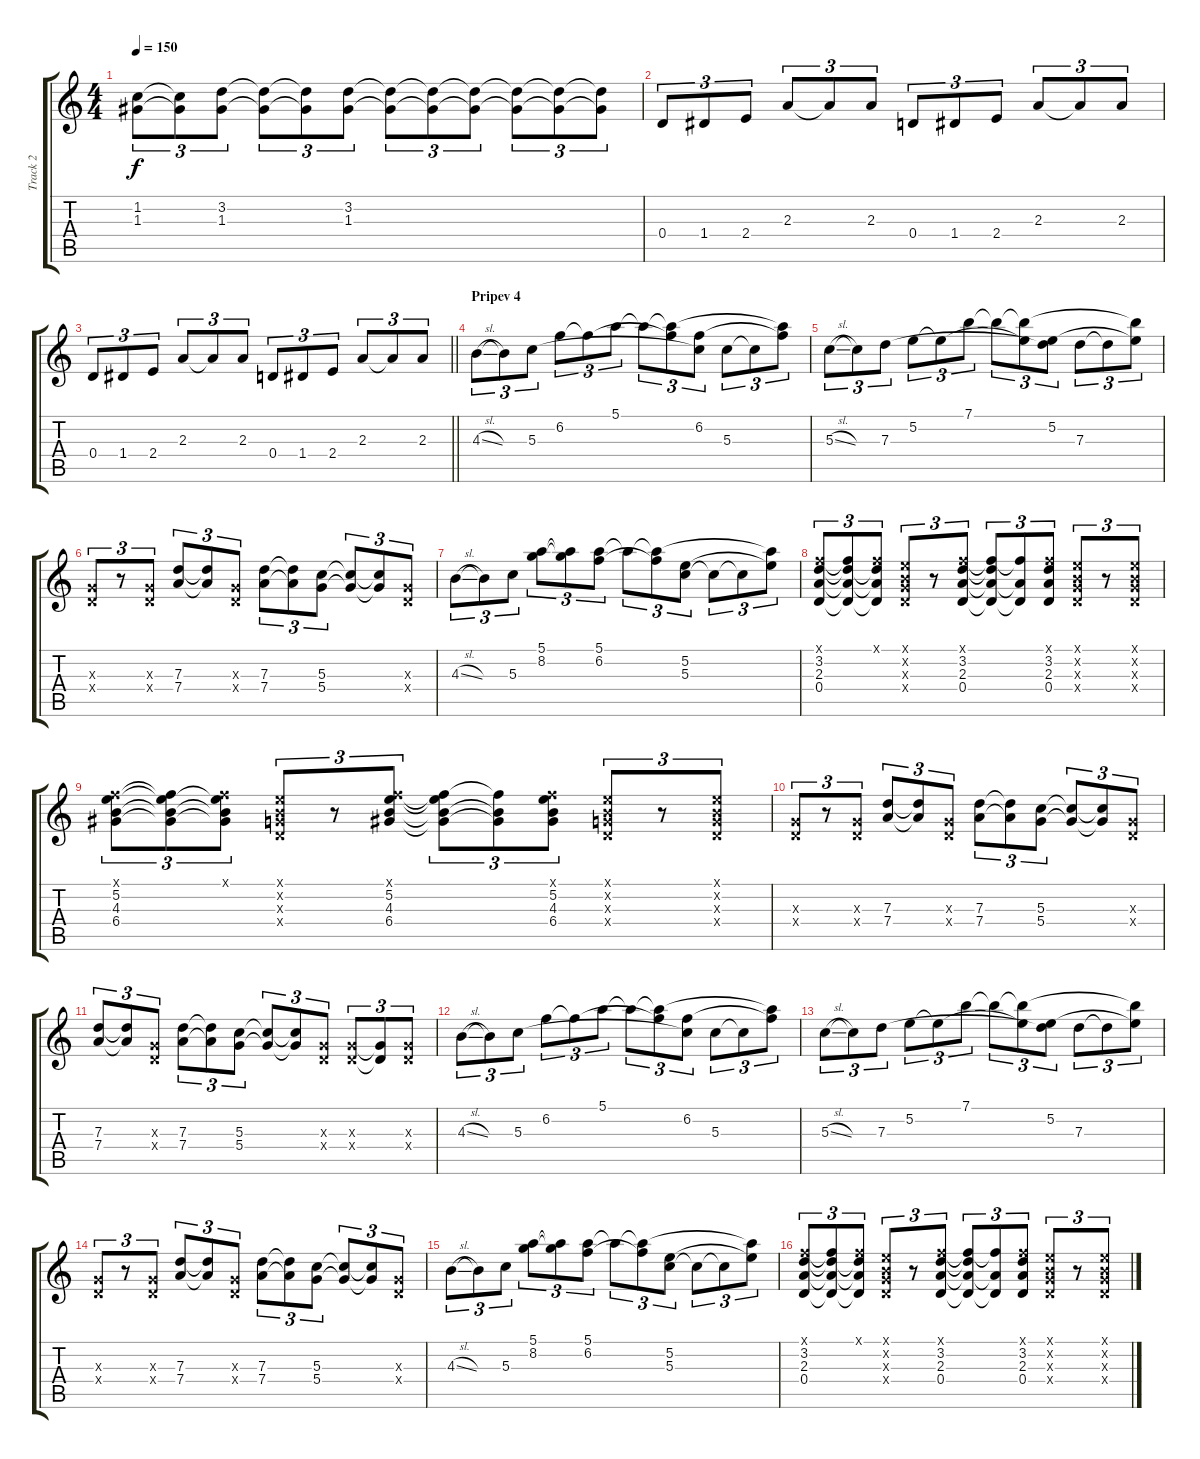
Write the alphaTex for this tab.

\track ("Track 2" "Track 2") {instrument acousticguitarsteel}
\staff {score tabs}
\tuning (E4 B3 G3 D3 A2 E2) {hide}
\ts (4 4)
\tempo 150
\clef g2
\ks c
(1.2 1.3).8{tu (3 2) dy f} (1.2{t} 1.3{t}).8{tu (3 2)} (3.2 1.3).8{tu (3 2)} (3.2{t} 1.3{t}).8{tu (3 2)} (3.2{t} 1.3{t}).8{tu (3 2)} (3.2 1.3).8{tu (3 2)} (3.2{t} 1.3{t}).8{tu (3 2)} (3.2{t} 1.3{t}).8{tu (3 2)} (3.2{t} 1.3{t}).8{tu (3 2)} (3.2{t} 1.3{t}).8{tu (3 2)} (3.2{t} 1.3{t}).8{tu (3 2)} (3.2{t} 1.3{t}).8{tu (3 2)} |
0.4.8{tu (3 2)} 1.4.8{tu (3 2)} 2.4.8{tu (3 2)} 2.3.8{tu (3 2)} 2.3{t}.8{tu (3 2)} 2.3.8{tu (3 2)} 0.4.8{tu (3 2)} 1.4.8{tu (3 2)} 2.4.8{tu (3 2)} 2.3.8{tu (3 2)} 2.3{t}.8{tu (3 2)} 2.3.8{tu (3 2)} |
\barLineRight lightlight
0.4.8{tu (3 2)} 1.4.8{tu (3 2)} 2.4.8{tu (3 2)} 2.3.8{tu (3 2)} 2.3{t}.8{tu (3 2)} 2.3.8{tu (3 2)} 0.4.8{tu (3 2)} 1.4.8{tu (3 2)} 2.4.8{tu (3 2)} 2.3.8{tu (3 2)} 2.3{t}.8{tu (3 2)} 2.3.8{tu (3 2)} |
\section ("" "Pripev 4")
4.3{sl}.8{tu (3 2)} 4.3{t}.8{tu (3 2)} 5.3.8{tu (3 2)} 6.2.8{tu (3 2)} 6.2{t}.8{tu (3 2)} 5.1.8{tu (3 2)} 5.1{t}.8{tu (3 2)} (5.1{t} 6.2{t}).8{tu (3 2)} (6.2 5.3{t}).8{tu (3 2)} 5.3.8{tu (3 2)} 5.3{t}.8{tu (3 2)} (5.1{t} 6.2{t}).8{tu (3 2)} |
5.3{sl}.8{tu (3 2)} 5.3{t}.8{tu (3 2)} 7.3.8{tu (3 2)} 5.2.8{tu (3 2)} 5.2{t}.8{tu (3 2)} 7.1.8{tu (3 2)} 7.1{t}.8{tu (3 2)} (7.1{t} 5.2{t}).8{tu (3 2)} (5.2 7.3{t}).8{tu (3 2)} 7.3.8{tu (3 2)} 7.3{t}.8{tu (3 2)} (7.1{t} 5.2{t}).8{tu (3 2)} |
(0.3{x} 0.4{x}).8{tu (3 2)} r.8{tu (3 2)} (0.3{x} 0.4{x}).8{tu (3 2)} (7.3 7.4).8{tu (3 2)} (7.3{t} 7.4{t}).8{tu (3 2)} (0.3{x} 0.4{x}).8{tu (3 2)} (7.3 7.4).8{tu (3 2)} (7.3{t} 7.4{t}).8{tu (3 2)} (5.3 5.4).8{tu (3 2)} (5.3{t} 5.4{t}).8{tu (3 2)} (5.3{t} 5.4{t}).8{tu (3 2)} (0.3{x} 0.4{x}).8{tu (3 2)} |
4.3{sl}.8{tu (3 2)} 4.3{t}.8{tu (3 2)} 5.3.8{tu (3 2)} (5.1 8.2).8{tu (3 2)} (5.1{t} 8.2{t}).8{tu (3 2)} (5.1 6.2).8{tu (3 2)} 5.1{t}.8{tu (3 2)} (5.1{t} 6.2{t}).8{tu (3 2)} (5.2 5.3).8{tu (3 2)} 5.3{t}.8{tu (3 2)} 5.3{t}.8{tu (3 2)} (5.1{t} 5.2{t}).8{tu (3 2)} |
(1.1{x} 3.2 2.3 0.4).8{tu (3 2)} (1.1{t} 3.2{t} 2.3{t} 0.4{t}).8{tu (3 2)} (1.1{x} 3.2{t} 2.3{t} 0.4{t}).8{tu (3 2)} (0.1{x} 0.2{x} 0.3{x} 0.4{x}).8{tu (3 2)} r.8{tu (3 2)} (1.1{x} 3.2 2.3 0.4).8{tu (3 2)} (1.1{t} 3.2{t} 2.3{t} 0.4{t}).8{tu (3 2)} (1.1{t} 2.3{t} 0.4{t}).8{tu (3 2)} (1.1{x} 3.2 2.3 0.4).8{tu (3 2)} (0.1{x} 0.2{x} 0.3{x} 0.4{x}).8{tu (3 2)} r.8{tu (3 2)} (0.1{x} 0.2{x} 0.3{x} 0.4{x}).8{tu (3 2)} |
(1.1{x} 5.2 4.3 6.4).8{tu (3 2)} (1.1{t} 5.2{t} 4.3{t} 6.4{t}).8{tu (3 2)} (1.1{x} 5.2{t} 4.3{t} 6.4{t}).8{tu (3 2)} (0.1{x} 0.2{x} 0.3{x} 0.4{x}).8{tu (3 2)} r.8{tu (3 2)} (1.1{x} 5.2 4.3 6.4).8{tu (3 2)} (1.1{t} 5.2{t} 4.3{t} 6.4{t}).8{tu (3 2)} (1.1{t} 4.3{t} 6.4{t}).8{tu (3 2)} (1.1{x} 5.2 4.3 6.4).8{tu (3 2)} (0.1{x} 0.2{x} 0.3{x} 0.4{x}).8{tu (3 2)} r.8{tu (3 2)} (0.1{x} 0.2{x} 0.3{x} 0.4{x}).8{tu (3 2)} |
(0.3{x} 0.4{x}).8{tu (3 2)} r.8{tu (3 2)} (0.3{x} 0.4{x}).8{tu (3 2)} (7.3 7.4).8{tu (3 2)} (7.3{t} 7.4{t}).8{tu (3 2)} (0.3{x} 0.4{x}).8{tu (3 2)} (7.3 7.4).8{tu (3 2)} (7.3{t} 7.4{t}).8{tu (3 2)} (5.3 5.4).8{tu (3 2)} (5.3{t} 5.4{t}).8{tu (3 2)} (5.3{t} 5.4{t}).8{tu (3 2)} (0.3{x} 0.4{x}).8{tu (3 2)} |
(7.3 7.4).8{tu (3 2)} (7.3{t} 7.4{t}).8{tu (3 2)} (0.3{x} 0.4{x}).8{tu (3 2)} (7.3 7.4).8{tu (3 2)} (7.3{t} 7.4{t}).8{tu (3 2)} (5.3 5.4).8{tu (3 2)} (5.3{t} 5.4{t}).8{tu (3 2)} (5.3{t} 5.4{t}).8{tu (3 2)} (0.3{x} 0.4{x}).8{tu (3 2)} (0.3{x} 0.4{x}).8{tu (3 2)} (0.3{t} 0.4{t}).8{tu (3 2)} (0.3{x} 0.4{x}).8{tu (3 2)} |
4.3{sl}.8{tu (3 2)} 4.3{t}.8{tu (3 2)} 5.3.8{tu (3 2)} 6.2.8{tu (3 2)} 6.2{t}.8{tu (3 2)} 5.1.8{tu (3 2)} 5.1{t}.8{tu (3 2)} (5.1{t} 6.2{t}).8{tu (3 2)} (6.2 5.3{t}).8{tu (3 2)} 5.3.8{tu (3 2)} 5.3{t}.8{tu (3 2)} (5.1{t} 6.2{t}).8{tu (3 2)} |
5.3{sl}.8{tu (3 2)} 5.3{t}.8{tu (3 2)} 7.3.8{tu (3 2)} 5.2.8{tu (3 2)} 5.2{t}.8{tu (3 2)} 7.1.8{tu (3 2)} 7.1{t}.8{tu (3 2)} (7.1{t} 5.2{t}).8{tu (3 2)} (5.2 7.3{t}).8{tu (3 2)} 7.3.8{tu (3 2)} 7.3{t}.8{tu (3 2)} (7.1{t} 5.2{t}).8{tu (3 2)} |
(0.3{x} 0.4{x}).8{tu (3 2)} r.8{tu (3 2)} (0.3{x} 0.4{x}).8{tu (3 2)} (7.3 7.4).8{tu (3 2)} (7.3{t} 7.4{t}).8{tu (3 2)} (0.3{x} 0.4{x}).8{tu (3 2)} (7.3 7.4).8{tu (3 2)} (7.3{t} 7.4{t}).8{tu (3 2)} (5.3 5.4).8{tu (3 2)} (5.3{t} 5.4{t}).8{tu (3 2)} (5.3{t} 5.4{t}).8{tu (3 2)} (0.3{x} 0.4{x}).8{tu (3 2)} |
4.3{sl}.8{tu (3 2)} 4.3{t}.8{tu (3 2)} 5.3.8{tu (3 2)} (5.1 8.2).8{tu (3 2)} (5.1{t} 8.2{t}).8{tu (3 2)} (5.1 6.2).8{tu (3 2)} 5.1{t}.8{tu (3 2)} (5.1{t} 6.2{t}).8{tu (3 2)} (5.2 5.3).8{tu (3 2)} 5.3{t}.8{tu (3 2)} 5.3{t}.8{tu (3 2)} (5.1{t} 5.2{t}).8{tu (3 2)} |
(1.1{x} 3.2 2.3 0.4).8{tu (3 2)} (1.1{t} 3.2{t} 2.3{t} 0.4{t}).8{tu (3 2)} (1.1{x} 3.2{t} 2.3{t} 0.4{t}).8{tu (3 2)} (0.1{x} 0.2{x} 0.3{x} 0.4{x}).8{tu (3 2)} r.8{tu (3 2)} (1.1{x} 3.2 2.3 0.4).8{tu (3 2)} (1.1{t} 3.2{t} 2.3{t} 0.4{t}).8{tu (3 2)} (1.1{t} 2.3{t} 0.4{t}).8{tu (3 2)} (1.1{x} 3.2 2.3 0.4).8{tu (3 2)} (0.1{x} 0.2{x} 0.3{x} 0.4{x}).8{tu (3 2)} r.8{tu (3 2)} (0.1{x} 0.2{x} 0.3{x} 0.4{x}).8{tu (3 2)}
